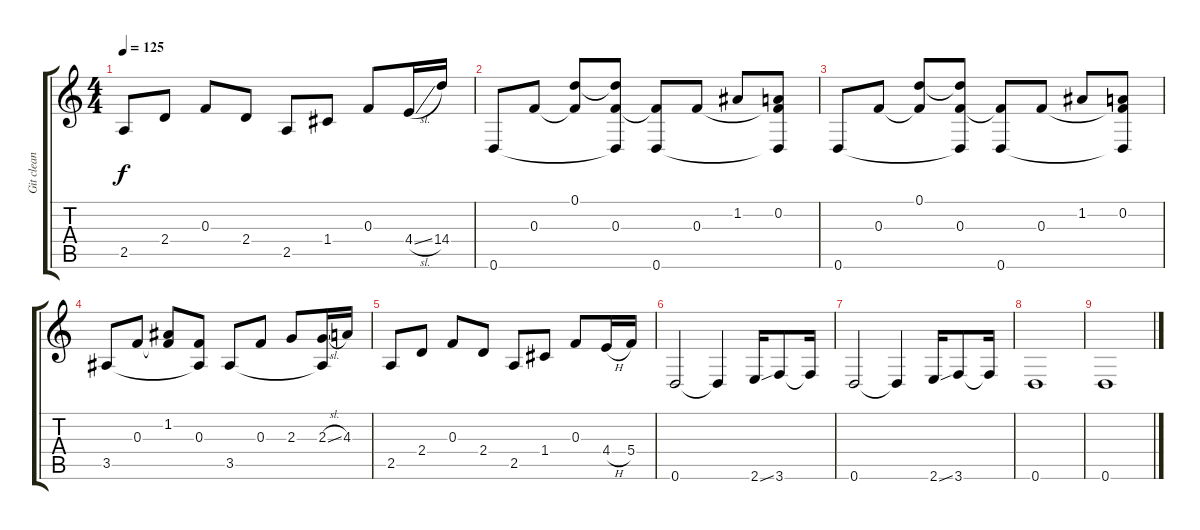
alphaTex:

\track ("Git clean rechts" "Git clean ") {instrument acousticguitarsteel}
\staff {score tabs}
\tuning (D4 A3 F3 C3 G2 D2) {hide}
\ts (4 4)
\tempo 125
\clef g2
\ks c
2.5.8{dy f} 2.4.8 0.3.8 2.4.8 2.5.8 1.4.8 0.3.8 4.4{sl}.16 14.4.16 |
0.6.8 0.3.8 (0.1 0.3{t}).8 (0.1{t} 0.3 0.6{t}).8 (0.3{t} 0.6).8 0.3.8 1.2.8 (0.2 0.3{t} 0.6{t}).8 |
0.6.8 0.3.8 (0.1 0.3{t}).8 (0.1{t} 0.3 0.6{t}).8 (0.3{t} 0.6).8 0.3.8 1.2.8 (0.2 0.3{t} 0.6{t}).8 |
3.5.8 0.3.8 (1.2 0.3{t}).8 (0.3 3.5{t}).8 3.5.8 0.3.8 2.3.8 (2.3{sl} 3.5{t}).16 4.3.16 |
2.5.8 2.4.8 0.3.8 2.4.8 2.5.8 1.4.8 0.3.8 4.4{h}.16 5.4.16 |
0.6.2 0.6{t}.4 2.6{ss}.16 3.6.8 3.6{t}.16 |
0.6.2 0.6{t}.4 2.6{ss}.16 3.6.8 3.6{t}.16 |
0.6.1 |
0.6.1
